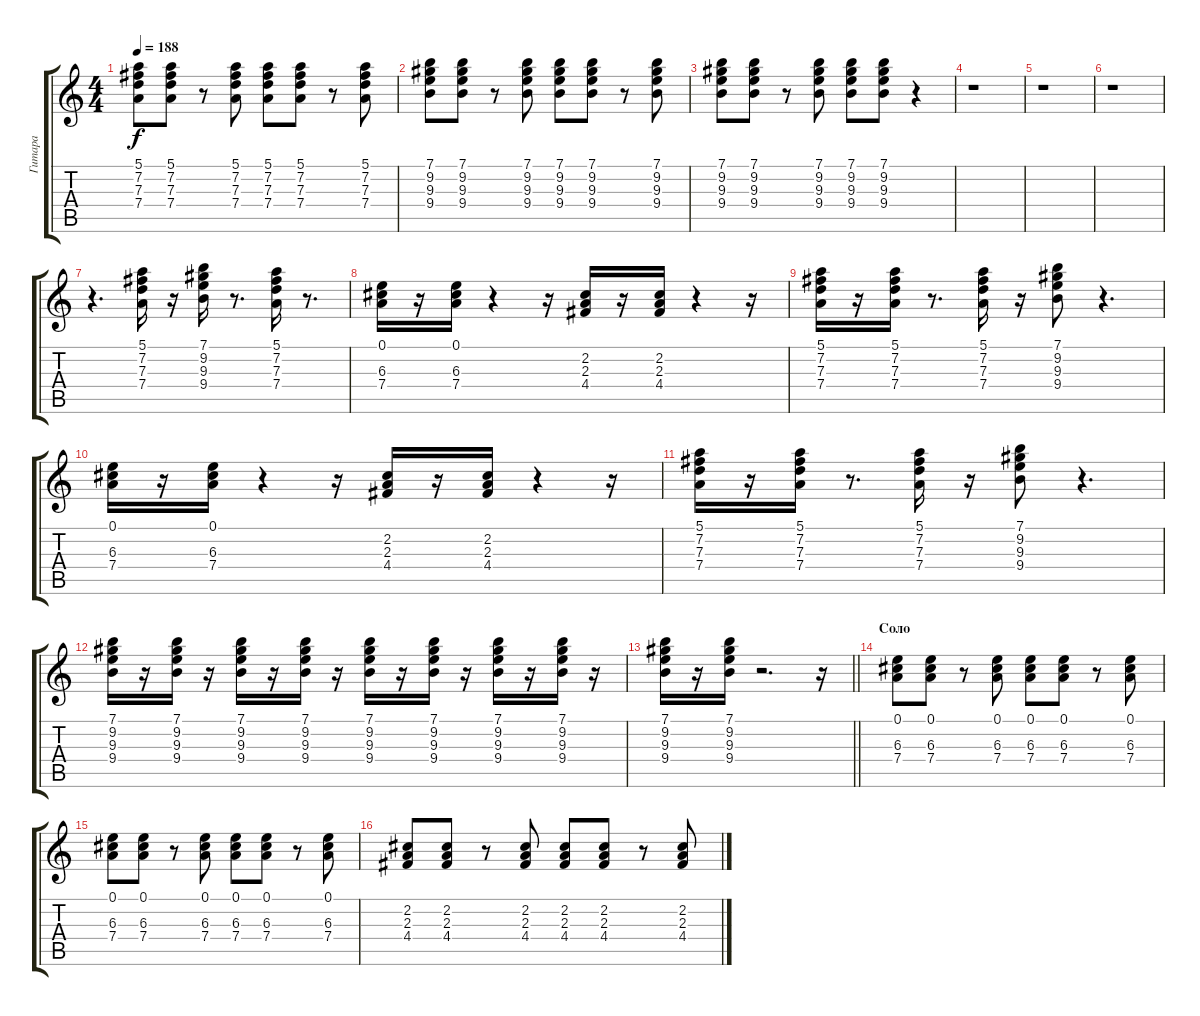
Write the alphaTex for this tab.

\track ("Гитара" "Гитара") {instrument electricguitarclean}
\staff {score tabs}
\tuning (E4 B3 G3 D3 A2 E2) {hide}
\ts (4 4)
\tempo 188
\clef g2
\ks c
(5.1 7.2 7.3 7.4).8{dy f} (5.1 7.2 7.3 7.4).8 r.8 (5.1 7.2 7.3 7.4).8 (5.1 7.2 7.3 7.4).8 (5.1 7.2 7.3 7.4).8 r.8 (5.1 7.2 7.3 7.4).8 |
(7.1 9.2 9.3 9.4).8 (7.1 9.2 9.3 9.4).8 r.8 (7.1 9.2 9.3 9.4).8 (7.1 9.2 9.3 9.4).8 (7.1 9.2 9.3 9.4).8 r.8 (7.1 9.2 9.3 9.4).8 |
(7.1 9.2 9.3 9.4).8 (7.1 9.2 9.3 9.4).8 r.8 (7.1 9.2 9.3 9.4).8 (7.1 9.2 9.3 9.4).8 (7.1 9.2 9.3 9.4).8 r.4 |
r.1 |
r.1 |
r.1 |
r.4{d} (5.1 7.2 7.3 7.4).16 r.16 (7.1 9.2 9.3 9.4).16 r.8{d} (5.1 7.2 7.3 7.4).16 r.8{d} |
(0.1 6.3 7.4).16 r.16 (0.1 6.3 7.4).16 r.4 r.16 (2.2 2.3 4.4).16 r.16 (2.2 2.3 4.4).16 r.4 r.16 |
(5.1 7.2 7.3 7.4).16 r.16 (5.1 7.2 7.3 7.4).16 r.8{d} (5.1 7.2 7.3 7.4).16 r.16 (7.1 9.2 9.3 9.4).8 r.4{d} |
(0.1 6.3 7.4).16 r.16 (0.1 6.3 7.4).16 r.4 r.16 (2.2 2.3 4.4).16 r.16 (2.2 2.3 4.4).16 r.4 r.16 |
(5.1 7.2 7.3 7.4).16 r.16 (5.1 7.2 7.3 7.4).16 r.8{d} (5.1 7.2 7.3 7.4).16 r.16 (7.1 9.2 9.3 9.4).8 r.4{d} |
(7.1 9.2 9.3 9.4).16 r.16 (7.1 9.2 9.3 9.4).16 r.16 (7.1 9.2 9.3 9.4).16 r.16 (7.1 9.2 9.3 9.4).16 r.16 (7.1 9.2 9.3 9.4).16 r.16 (7.1 9.2 9.3 9.4).16 r.16 (7.1 9.2 9.3 9.4).16 r.16 (7.1 9.2 9.3 9.4).16 r.16 |
\barLineRight lightlight
(7.1 9.2 9.3 9.4).16 r.16 (7.1 9.2 9.3 9.4).16 r.2{d} r.16 |
\section ("" "Соло")
(0.1 6.3 7.4).8 (0.1 6.3 7.4).8 r.8 (0.1 6.3 7.4).8 (0.1 6.3 7.4).8 (0.1 6.3 7.4).8 r.8 (0.1 6.3 7.4).8 |
(0.1 6.3 7.4).8 (0.1 6.3 7.4).8 r.8 (0.1 6.3 7.4).8 (0.1 6.3 7.4).8 (0.1 6.3 7.4).8 r.8 (0.1 6.3 7.4).8 |
(2.2 2.3 4.4).8 (2.2 2.3 4.4).8 r.8 (2.2 2.3 4.4).8 (2.2 2.3 4.4).8 (2.2 2.3 4.4).8 r.8 (2.2 2.3 4.4).8
